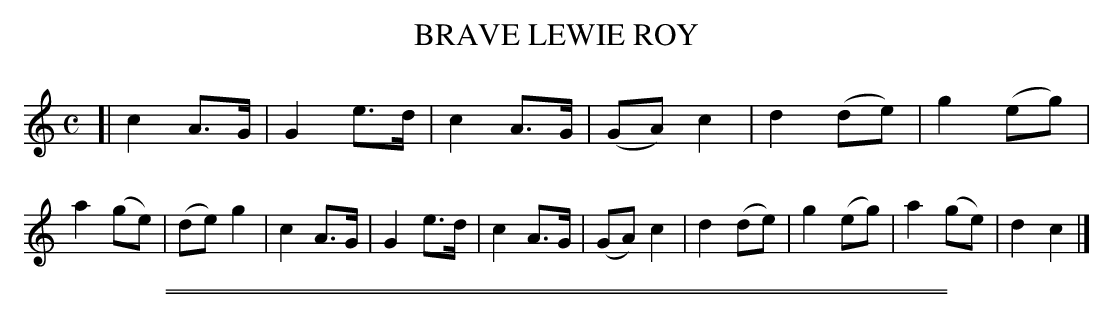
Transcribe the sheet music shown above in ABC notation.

X:1
T: BRAVE LEWIE ROY
M: C
L: 1/8
K: C
[|\
c2  A>G | G2  e>d | c2  A>G | (GA) c2 |\
d2 (de) | g2 (eg) | a2 (ge) | (de) g2 |\
c2  A>G | G2  e>d | c2  A>G | (GA) c2 |\
d2 (de) | g2 (eg) | a2 (ge) |  d2  c2 |]
